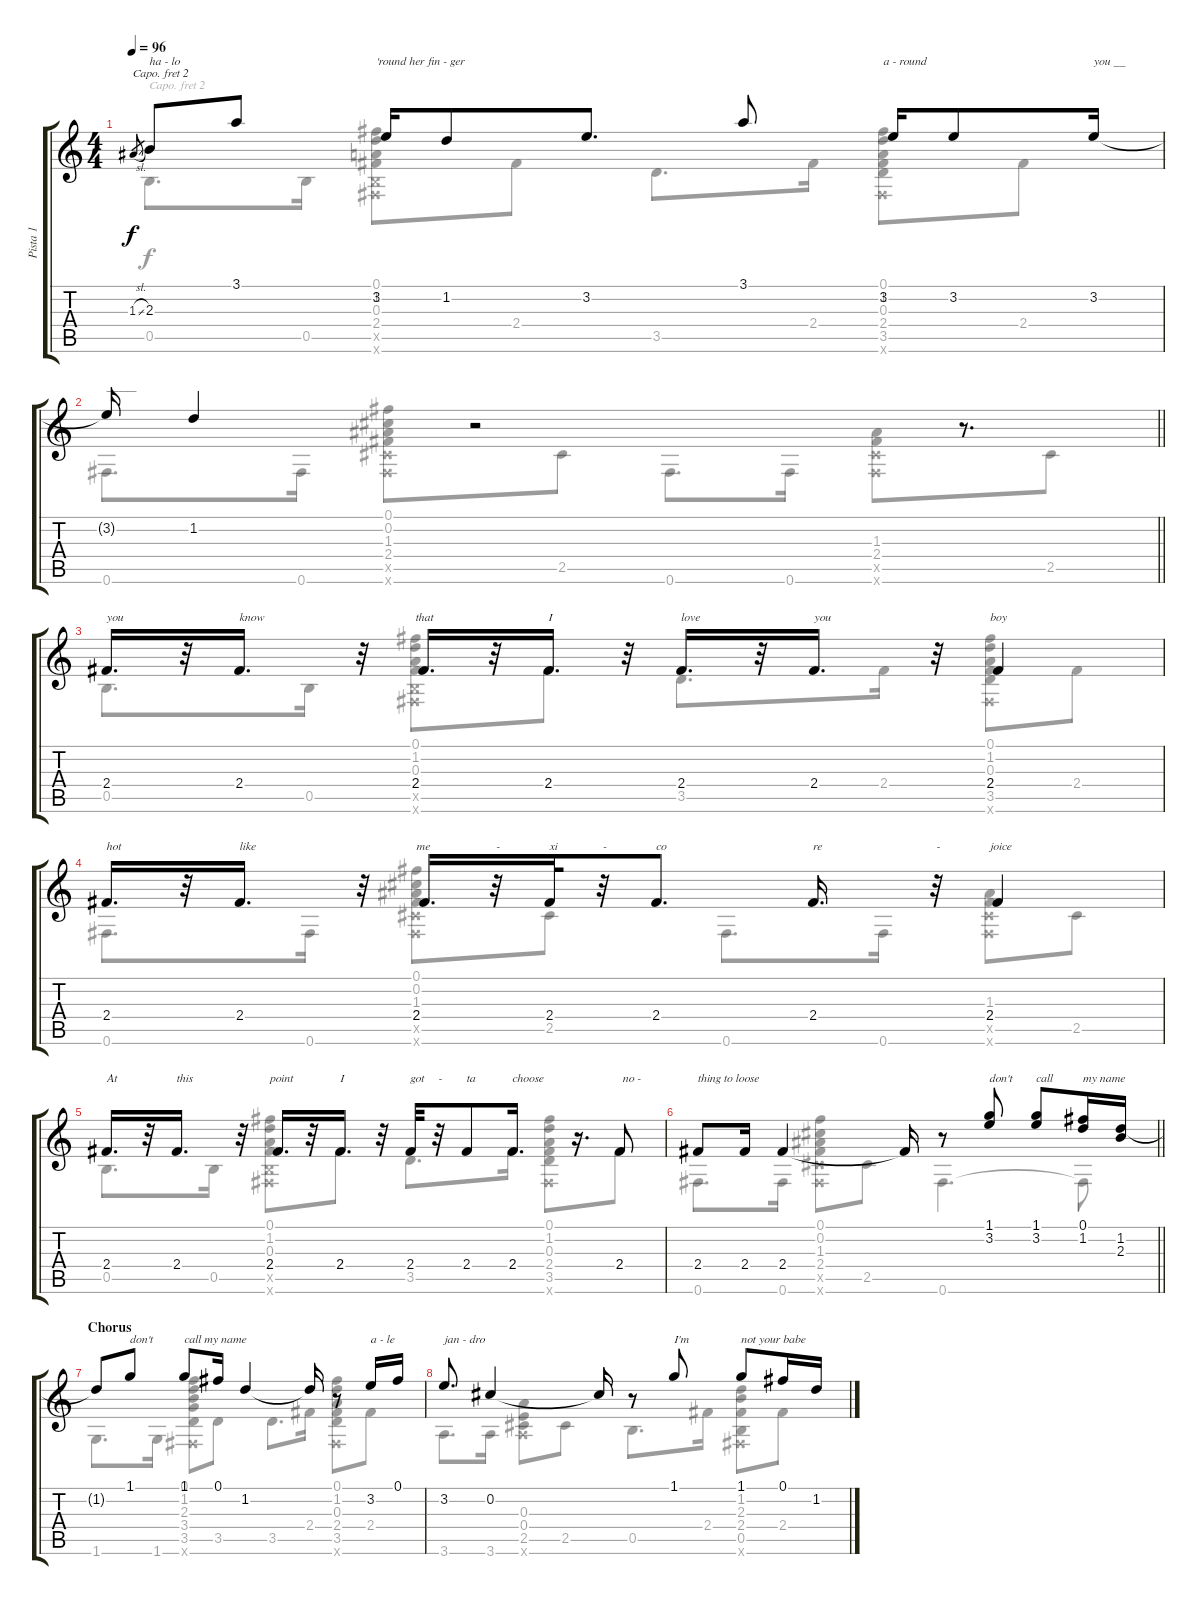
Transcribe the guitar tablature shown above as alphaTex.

\track ("Pista 1" "Pista 1") {instrument acousticguitarsteel}
\staff {score tabs}
\capo 2
\tuning (E4 B3 G3 D3 A2 E2) {hide}
\voice
\ts (4 4)
\tempo 96
\clef g2
\ks c
1.3{sl}.8{gr dy f} 2.3.8{txt "ha - lo"} 3.1.8 3.2.16{txt "'round her fin - ger"} 1.2.8 3.2.8{d} 3.1.8 3.2.16{txt "a - round "} 3.2.8 3.2.16{txt "you __"} |
\barLineRight lightlight
3.2{t}.16{txt "_____"} 1.2.4 r.2 r.8{d} |
2.4.16{d txt "you  "} r.32 2.4.16{d txt "know"} r.32 2.4.16{d txt "that"} r.32 2.4.16{d txt "I"} r.32 2.4.16{d txt "love"} r.32 2.4.16{d txt "you"} r.32 2.4.4{txt "boy"} |
2.4.16{d txt "hot "} r.32 2.4.16{d txt "like"} r.32 2.4.16{d txt "me "} r.32{txt "-"} 2.4.32{txt "xi"} r.32{txt "-"} 2.4.8{d txt "co"} 2.4.16{d txt "re"} r.32{txt "-"} 2.4.4{txt "joice"} |
2.4.16{d txt "At"} r.32 2.4.16{d txt "this"} r.32 2.4.16{d txt "point"} r.32 2.4.16{d txt "I"} r.32 2.4.32{txt "got"} r.32{txt "-"} 2.4.8{txt "ta"} 2.4.16{d txt "choose"} r.16{d} 2.4.8{txt " no -"} |
\barLineRight lightlight
2.4.8{txt "thing to loose"} 2.4.16 2.4.4 2.4{t}.16 r.8 (1.1 3.2).8{txt "don't "} (1.1 3.2).8{txt "call"} (0.1 1.2).16{txt "my name"} (1.2 2.3).16 |
\section ("" "Chorus")
1.2{t}.8 1.1.8{txt "don't"} 1.1.8{txt "call my name"} 0.1.16 1.2.4 1.2{t}.16 r.8 3.2.16{txt "a - le"} 0.1.16 |
3.2.8{d txt "jan - dro"} 0.2.4 0.2{t}.16 r.8 1.1.8{txt "I'm"} 1.1.8{txt "not your babe"} 0.1.16 1.2.16
\voice
\clef g2
\ottava regular
\simile none
\ks c
0.5.8{d dy f} 0.5.16 (0.1 1.2 0.3 2.4 0.5{x} 0.6{x}).8 2.4.8 3.5.8{d} 2.4.16 (0.1 1.2 0.3 2.4 3.5 0.6{x}).8 2.4.8 |
\barLineRight lightlight
0.6.8{d} 0.6.16 (0.1 0.2 1.3 2.4 2.5{x} 0.6{x}).8 2.5.8 0.6.8{d} 0.6.16 (1.3 2.4 2.5{x} 0.6{x}).8 2.5.8 |
0.5.8{d} 0.5.16 (0.1 1.2 0.3 2.4 0.5{x} 0.6{x}).8 2.4.8 3.5.8{d} 2.4.16 (0.1 1.2 0.3 2.4 3.5 0.6{x}).8 2.4.8 |
0.6.8{d} 0.6.16 (0.1 0.2 1.3 2.4 2.5{x} 0.6{x}).8 2.5.8 0.6.8{d} 0.6.16 (1.3 2.4 2.5{x} 0.6{x}).8 2.5.8 |
0.5.8{d} 0.5.16 (0.1 1.2 0.3 2.4 0.5{x} 0.6{x}).8 2.4.8 3.5.8{d} 2.4.16 (0.1 1.2 0.3 2.4 3.5 0.6{x}).8 2.4.8 |
\barLineRight lightlight
0.6.8{d} 0.6.16 (0.1 0.2 1.3 2.4 2.5{x} 0.6{x}).8 2.5.8 0.6.4{d} 0.6{t}.8 |
1.6.8{d} 1.6.16 (0.1 1.2 2.3 3.4 3.5 0.6{x}).8 3.5.8 3.5.8{d} 2.4.16 (0.1 1.2 0.3 2.4 3.5 0.6{x}).8 2.4.8 |
3.6.8{d} 3.6.16 (0.3 0.4 2.5 3.6{x}).8 2.5.8 0.5.8{d} 2.4.16 (1.2 2.3 2.4 0.5 0.6{x}).8 2.4.8
